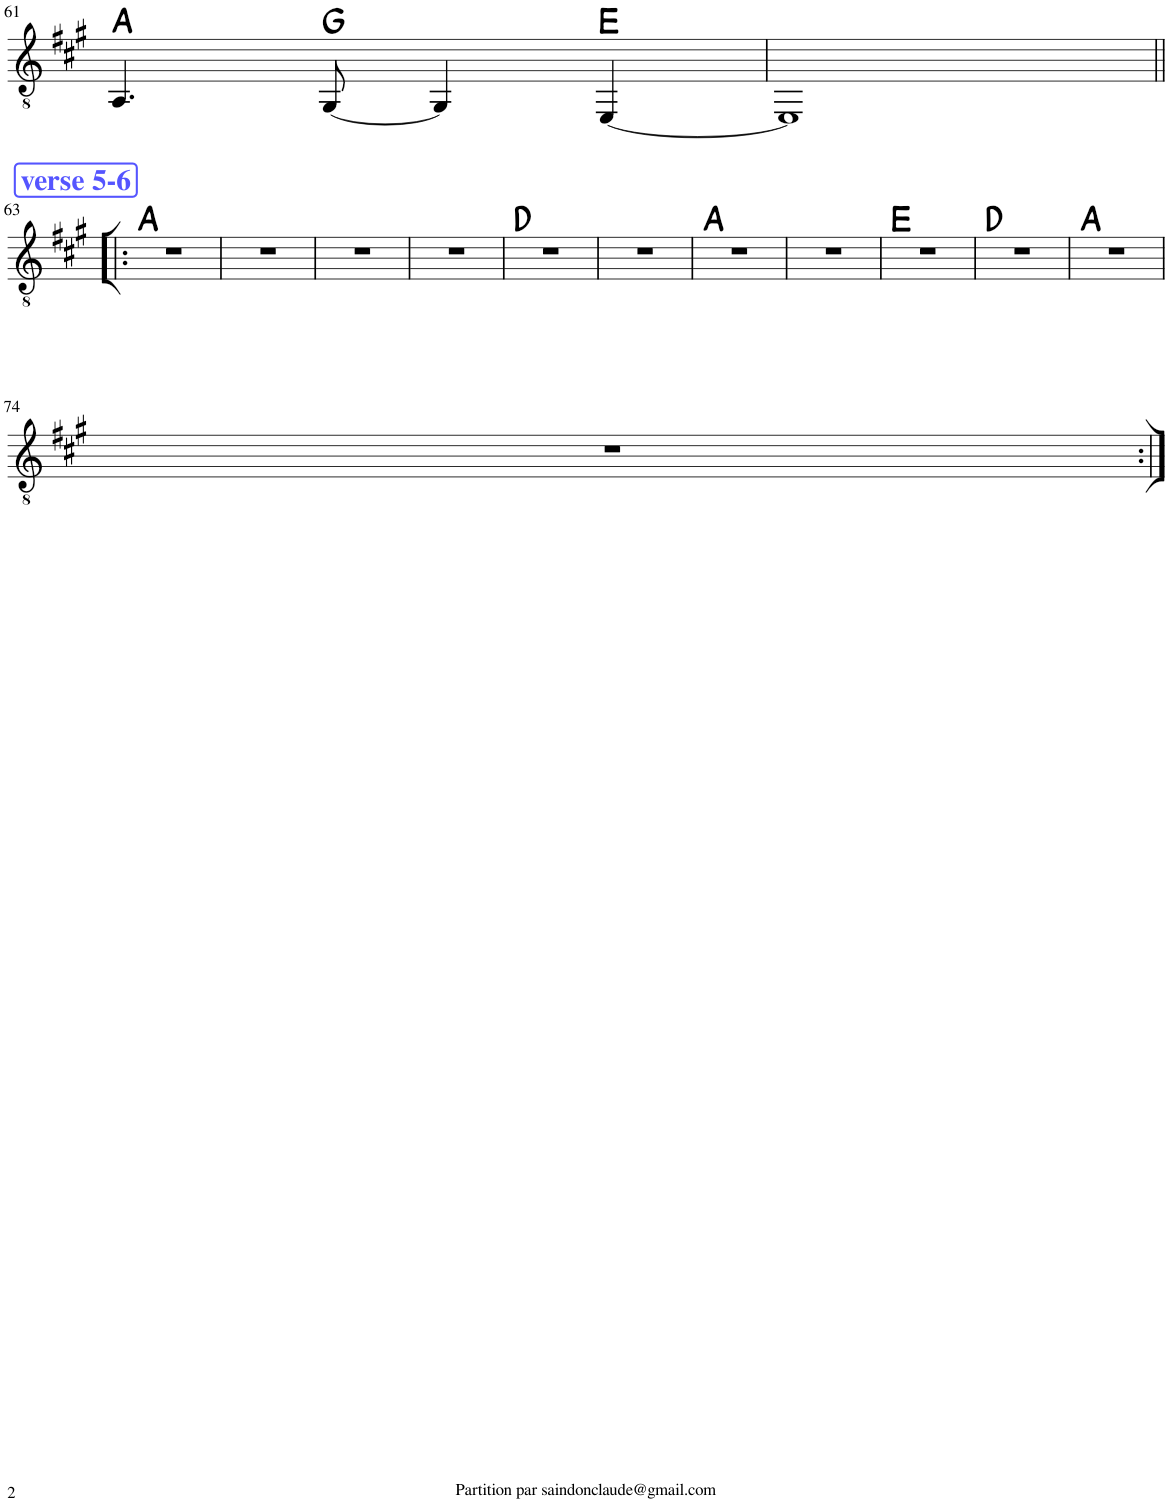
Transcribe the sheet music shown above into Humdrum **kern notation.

**kern	**harte
*part1	*part1
*staff1	*
*I"Classical Guitar	*
*I'Guit.	*
!!LO:PB:g=z
*clefGv2	*
*k[f#c#g#]	*
*M4/4	*
=61	=61
4.AA/	A:maj
[8GG#/	G:maj
4GG#/]	.
[4EE/	E:maj
=62	=62
1EE]	.
!!LO:LB:g=z
!!LO:REH:place=s1:a:B:cj:color=#5555FF:fs=14:t=verse 5-6
=63!|:	=63!|:
1r	A:maj
=64	=64
1r	.
=65	=65
1r	.
=66	=66
1r	.
=67	=67
1r	D:maj
=68	=68
1r	.
=69	=69
1r	A:maj
=70	=70
1r	.
=71	=71
1r	E:maj
=72	=72
1r	D:maj
=73	=73
1r	A:maj
!!LO:LB:g=z
=74	=74
1r	.
=:|!	=:|!
*-	*-
